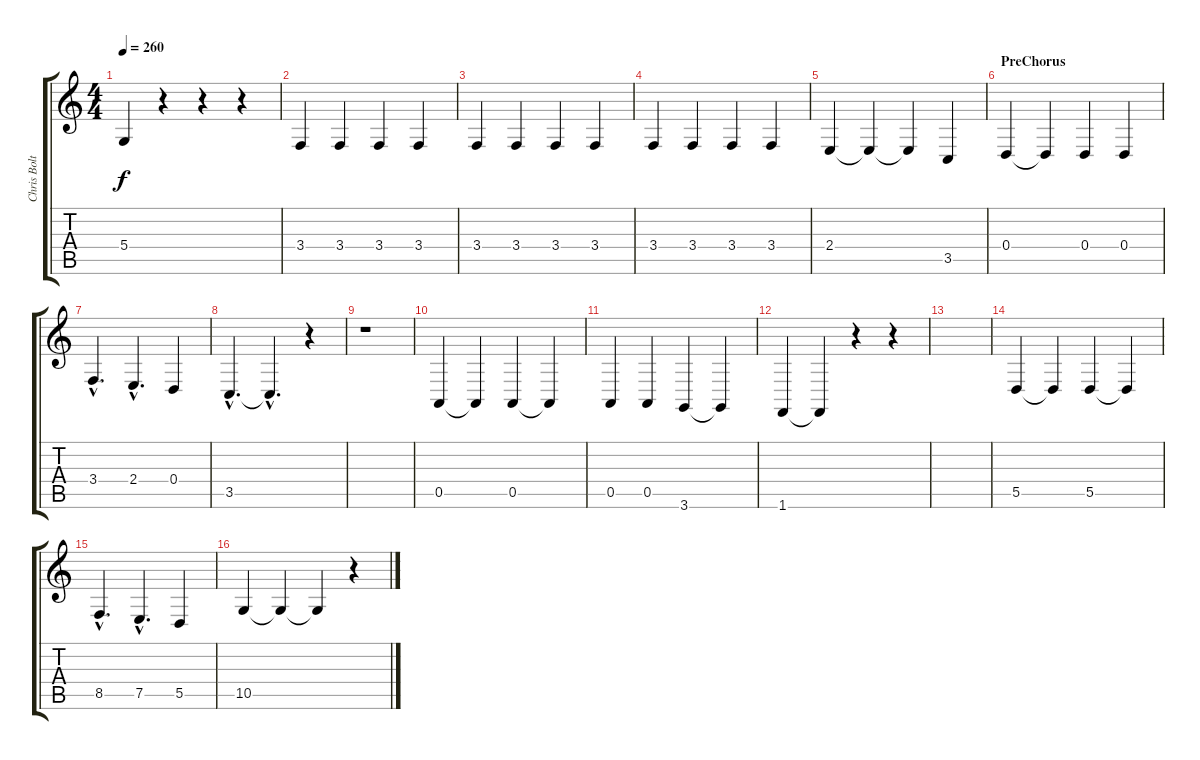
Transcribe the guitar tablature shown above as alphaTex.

\track ("Chris Boltendahl" "Chris Bolt") {instrument oboe}
\staff {score tabs}
\tuning (E4 B3 G3 D3 A2 E2) {hide}
\ts (4 4)
\tempo 260
\clef g2
\ks c
5.4.4{dy f} r.4 r.4 r.4 |
3.4.4 3.4.4 3.4.4 3.4.4 |
3.4.4 3.4.4 3.4.4 3.4.4 |
3.4.4 3.4.4 3.4.4 3.4.4 |
2.4.4 2.4{t}.4 2.4{t}.4 3.5.4 |
\section ("" "PreChorus")
0.4.4 0.4{t}.4 0.4.4 0.4.4 |
3.4{hac}.4{d} 2.4{hac}.4{d} 0.4.4 |
3.5{hac}.4{d} 3.5{hac t}.4{d} r.4 |
r.1 |
0.5.4 0.5{t}.4 0.5.4 0.5{t}.4 |
0.5.4 0.5.4 3.6.4 3.6{t}.4 |
1.6.4 1.6{t}.4 r.4 r.4 |
|
5.5.4 5.5{t}.4 5.5.4 5.5{t}.4 |
8.5{hac}.4{d} 7.5{hac}.4{d} 5.5.4 |
10.5.4 10.5{t}.4 10.5{t}.4 r.4
